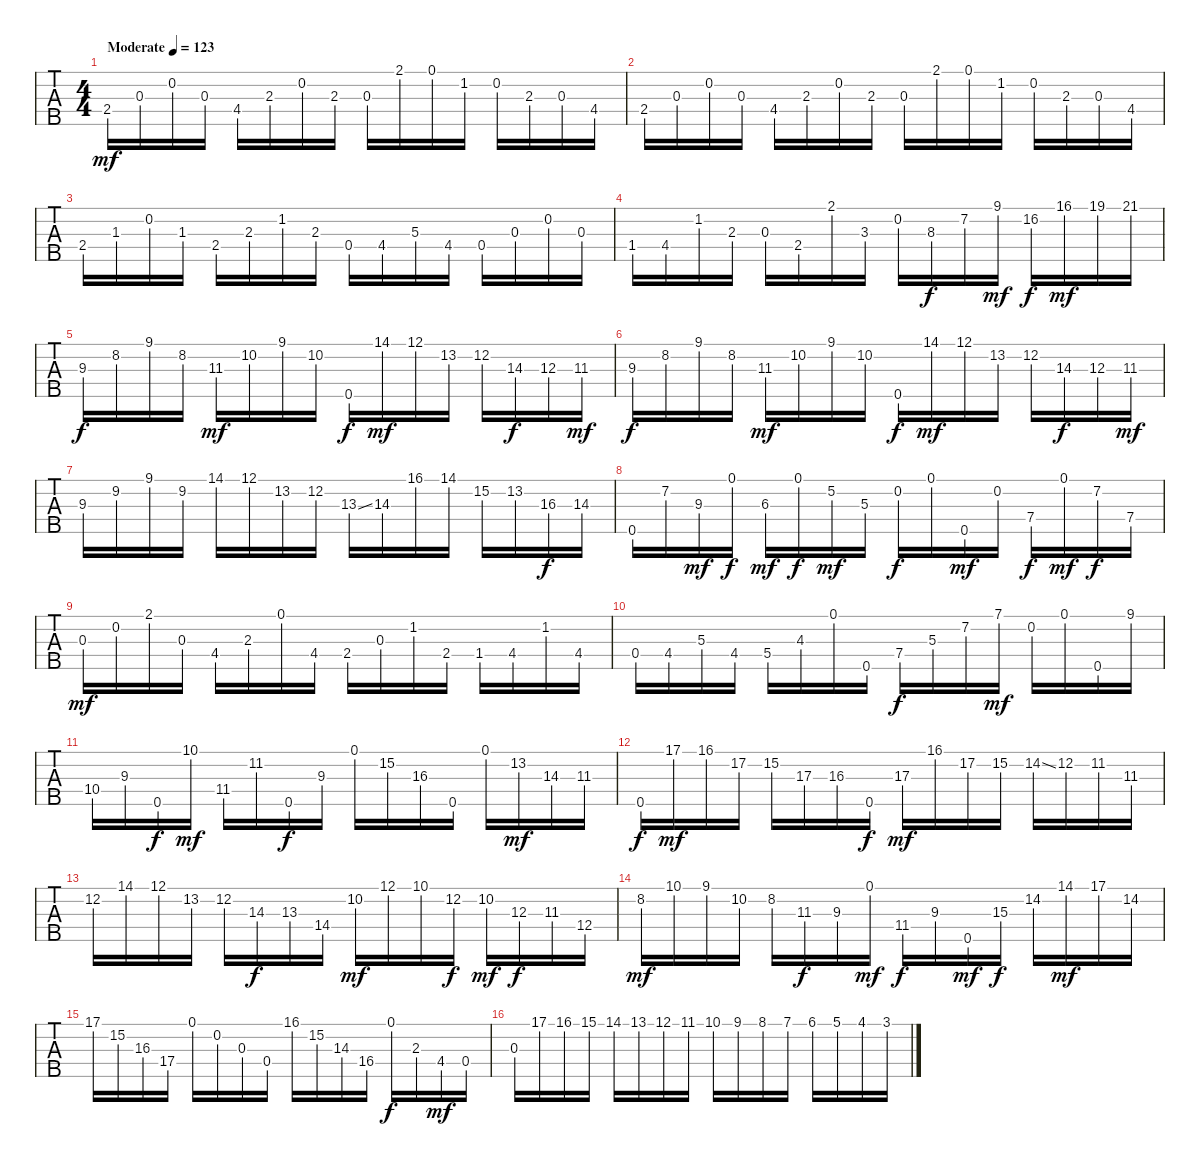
\track "" {instrument banjo}
\staff {tabs}
\tuning (D4 B3 G3 D3 G4) {hide}
\displaytranspose 12
\ts (4 4)
\tempo (123 "Moderate")
\clef g2
\ks c
2.4{lf 3 rf 1}.16{dy mf instrument banjo} 0.3{rf 2}.16 0.2{rf 3}.16 0.3{rf 2}.16 4.4{lf 5 rf 1}.16 2.3{lf 3 rf 2}.16 0.2{rf 3}.16 2.3{rf 2}.16 0.3{rf 1}.16 2.1{rf 3}.16 0.1{rf 1}.16 1.2{rf 2}.16 0.2{rf 1}.16 2.3{rf 2}.16 0.3{rf 1}.16 4.4{rf 2}.16 |
2.4{rf 1}.16 0.3{rf 2}.16 0.2{rf 3}.16 0.3{rf 2}.16 4.4{rf 1}.16 2.3{rf 2}.16 0.2{rf 3}.16 2.3{rf 2}.16 0.3{rf 1}.16 2.1{rf 3}.16 0.1{rf 1}.16 1.2{rf 2}.16 0.2{rf 1}.16 2.3{rf 2}.16 0.3{rf 1}.16 4.4{rf 2}.16 |
2.4.16 1.3.16 0.2.16 1.3.16 2.4.16 2.3.16 1.2.16 2.3.16 0.4{rf 1}.16 4.4{rf 2}.16 5.3{rf 3}.16 4.4{rf 2}.16 0.4.16 0.3.16 0.2.16 0.3.16 |
1.4.16 4.4.16 1.2.16 2.3.16 0.3.16 2.4{lf 2}.16 2.1{lf 3}.16 3.3{lf 4 rf 1}.16 0.2.16 8.3.16{dy f} 7.2.16 9.1.16{dy mf} 16.2{lf 2}.16{dy f} 16.1{lf 2}.16{dy mf} 19.1{lf 4}.16 21.1{lf 5}.16 |
9.3.16{dy f} 8.2.16 9.1.16 8.2.16 11.3.16{dy mf} 10.2.16 9.1.16 10.2.16 0.5.16{dy f} 14.1{lf 5}.16{dy mf} 12.1.16 13.2.16 12.2.16 14.3.16{dy f} 12.3.16 11.3{lf 2}.16{dy mf} |
9.3{lf 3}.16{dy f} 8.2.16 9.1.16 8.2.16 11.3.16{dy mf} 10.2.16 9.1.16 10.2.16 0.5.16{dy f} 14.1.16{dy mf} 12.1.16 13.2.16 12.2.16 14.3.16{dy f} 12.3.16 11.3.16{dy mf} |
9.3.16 9.2.16 9.1.16 9.2.16 14.1{lf 5}.16 12.1{lf 3}.16 13.2{lf 4}.16 12.2{lf 2}.16 13.3{ss lf 4}.16 14.3{lf 4}.16 16.1.16 14.1.16 15.2.16 13.2.16 16.3.16{dy f} 14.3.16 |
0.5.16 7.2.16 9.3.16{dy mf} 0.1.16{dy f} 6.3.16{dy mf} 0.1.16{dy f} 5.2.16{dy mf} 5.3.16 0.2.16{dy f} 0.1.16 0.5.16{dy mf} 0.2.16 7.4.16{dy f} 0.1.16{dy mf} 7.2.16{dy f} 7.4.16 |
0.3{rf 2}.16{dy mf} 0.2{rf 1}.16 2.1{rf 3}.16 0.3{rf 2}.16 4.4.16 2.3.16 0.1.16 4.4{rf 2}.16 2.4.16 0.3.16 1.2.16 2.4{rf 2}.16 1.4.16 4.4.16 1.2.16 4.4.16 |
0.4.16 4.4.16 5.3.16 4.4.16 5.4.16 4.3.16 0.1.16 0.5.16 7.4.16{dy f} 5.3.16 7.2.16 7.1.16{dy mf} 0.2.16 0.1.16 0.5.16 9.1{rf 3}.16 |
10.4.16 9.3.16 0.5.16{dy f} 10.1.16{dy mf} 11.4.16 11.2.16 0.5.16{dy f} 9.3.16 0.1.16 15.2.16 16.3.16 0.5.16 0.1.16 13.2.16{dy mf} 14.3.16 11.3.16 |
0.5.16{dy f} 17.1{rf 3}.16{dy mf} 16.1{rf 2}.16 17.2{rf 1}.16 15.2.16 17.3.16 16.3.16 0.5{rf 1}.16{dy f} 17.3.16{dy mf} 16.1.16 17.2.16 15.2.16 14.2{ss lf 2}.16 12.2{lf 3}.16 11.2{lf 2}.16 11.3{lf 2}.16 |
12.2.16 14.1.16 12.1.16 13.2.16 12.2.16 14.3.16{dy f} 13.3.16 14.4.16 10.2.16{dy mf} 12.1.16 10.1.16 12.2.16{dy f} 10.2.16{dy mf} 12.3.16{dy f} 11.3.16 12.4.16 |
8.2.16{dy mf} 10.1.16 9.1.16 10.2.16 8.2.16 11.3.16{dy f} 9.3.16 0.1.16{dy mf} 11.4.16{dy f} 9.3.16 0.5.16{dy mf} 15.3.16{dy f} 14.2.16 14.1.16{dy mf} 17.1.16 14.2.16 |
17.1.16 15.2.16 16.3.16 17.4.16 0.1.16 0.2.16 0.3.16 0.4.16 16.1.16 15.2.16 14.3.16 16.4.16 0.1.16{dy f} 2.3.16 4.4.16{dy mf} 0.4.16 |
0.3.16 17.1.16 16.1.16 15.1.16 14.1.16 13.1.16 12.1.16 11.1.16 10.1.16 9.1.16 8.1.16 7.1.16 6.1.16 5.1.16 4.1.16 3.1.16
